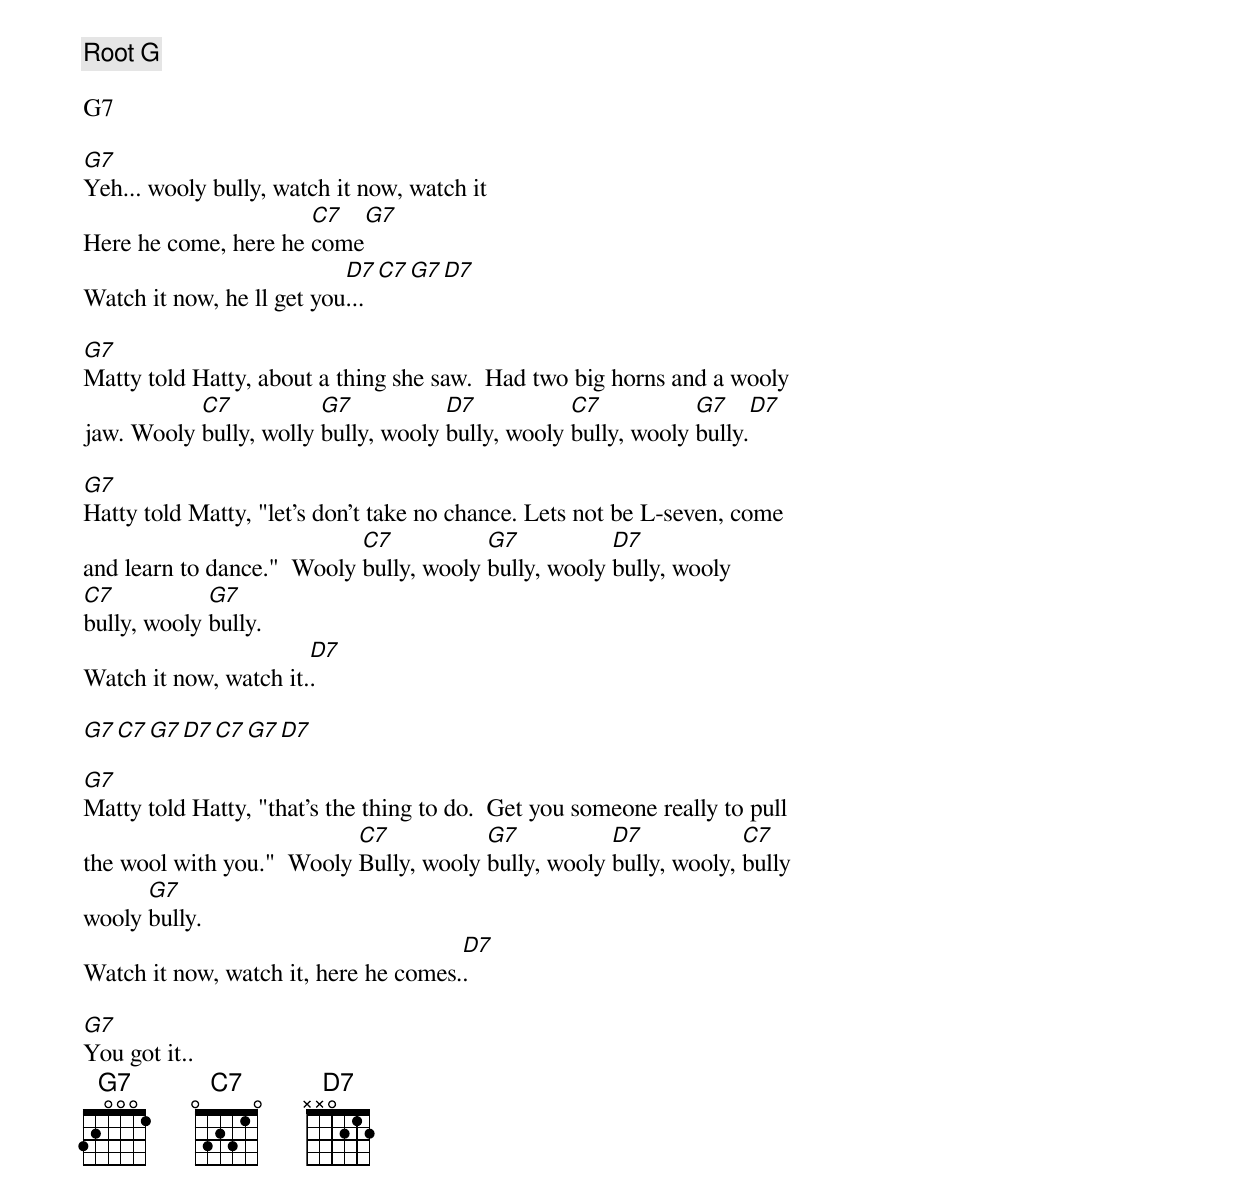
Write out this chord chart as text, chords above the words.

[Root] G

G7

G7
Yeh... wooly bully, watch it now, watch it
                      C7  G7
Here he come, here he come
                           D7 C7 G7   D7
Watch it now, he ll get you...

G7
Matty told Hatty, about a thing she saw.  Had two big horns and a wooly
           C7           G7           D7           C7           G7    D7
jaw. Wooly bully, wolly bully, wooly bully, wooly bully, wooly bully.

G7
Hatty told Matty, "let's don't take no chance. Lets not be L-seven, come
                            C7           G7           D7
and learn to dance."  Wooly bully, wooly bully, wooly bully, wooly
C7           G7
bully, wooly bully.
                       D7
Watch it now, watch it..

G7 C7 G7 D7 C7 G7   D7

G7
Matty told Hatty, "that's the thing to do.  Get you someone really to pull
                           C7           G7           D7            C7
the wool with you."  Wooly Bully, wooly bully, wooly bully, wooly, bully
      G7
wooly bully.
                                      D7
Watch it now, watch it, here he comes..

G7
You got it..
